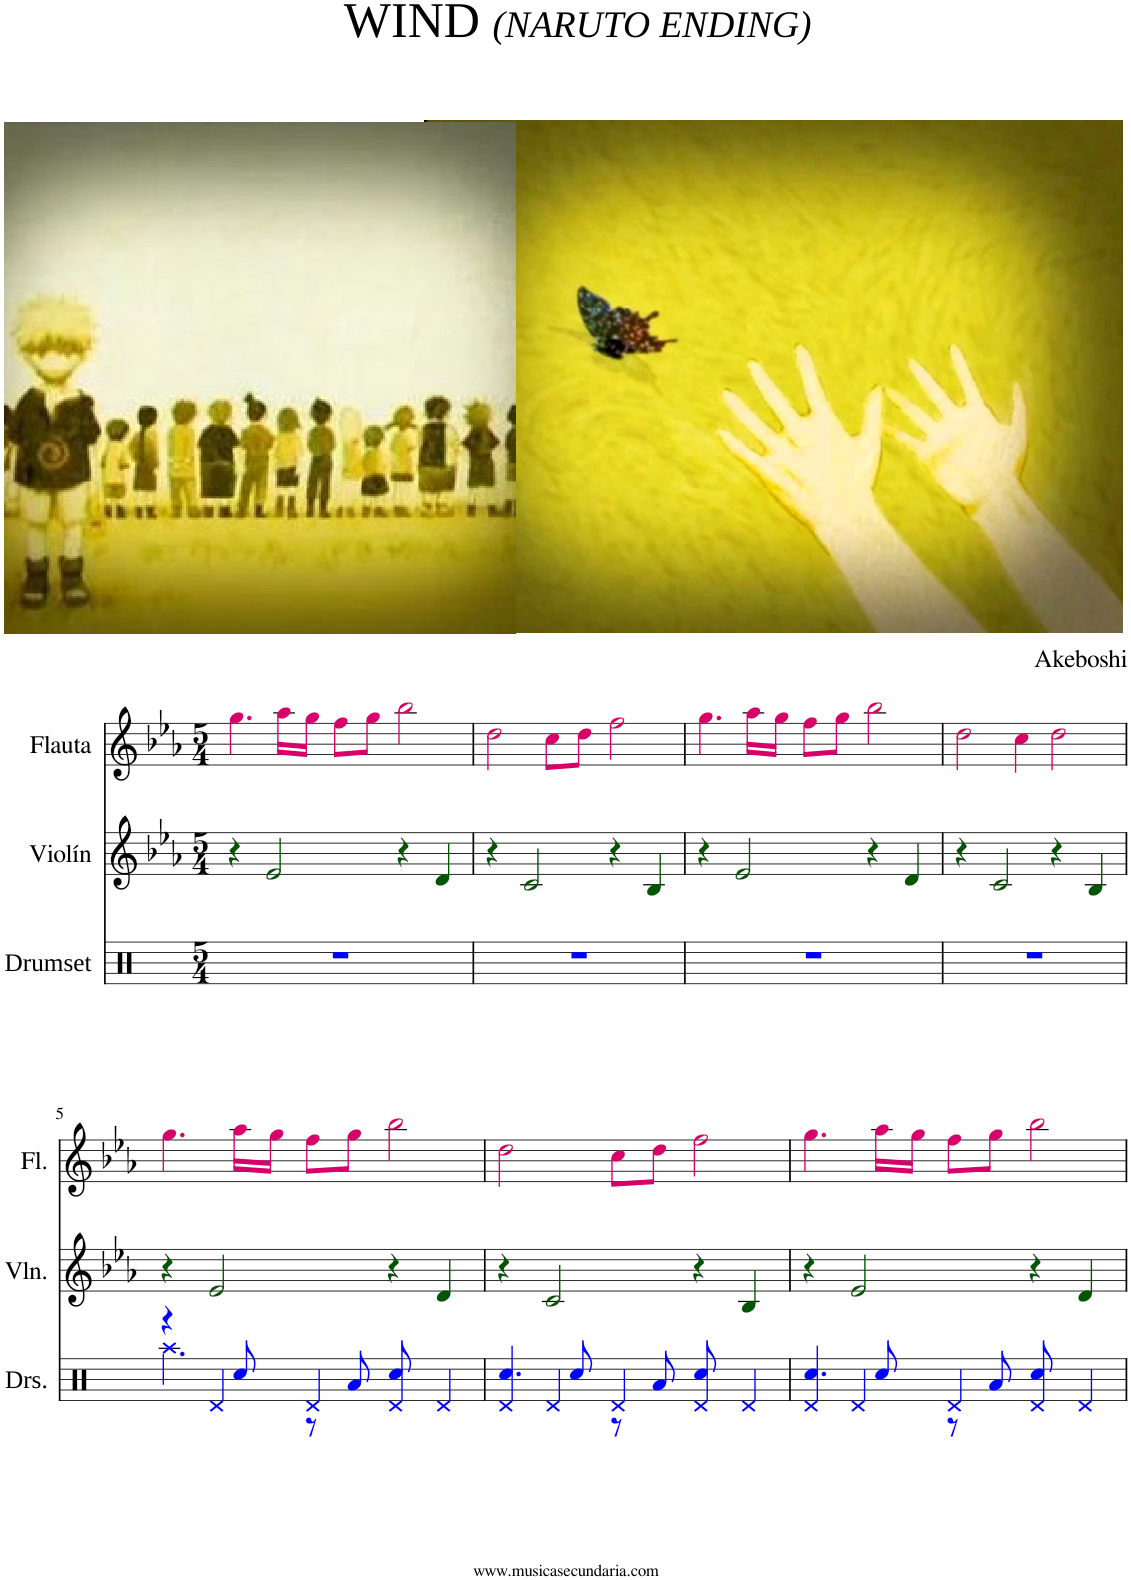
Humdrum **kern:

**kern	**kern	**kern
*part3	*part2	*part1
*staff3	*staff2	*staff1
*I"Drumset	*I"Violín	*I"Flauta
*I'Drs.	*I'Vln.	*I'Fl.
*clefX	*clefG2	*clefG2
*k[b-e-a-]	*k[b-e-a-]	*k[b-e-a-]
*M5/4	*M5/4	*M5/4
=1	=1	=1
4%5r	4r	4.ggi\
.	2e-j/	.
.	.	16aa-i\LL
.	.	16ggi\JJ
.	.	8ffi\L
.	.	8ggi\J
.	4r	2bb-i\
.	4dj/	.
=2	=2	=2
4%5r	4r	2ddi\
.	2cj/	.
.	.	8cci\L
.	.	8ddi\J
.	4r	2ffi\
.	4B-j/	.
=3	=3	=3
4%5r	4r	4.ggi\
.	2e-j/	.
.	.	16aa-i\LL
.	.	16ggi\JJ
.	.	8ffi\L
.	.	8ggi\J
.	4r	2bb-i\
.	4dj/	.
=4	=4	=4
4%5r	4r	2ddi\
.	2cj/	.
.	.	4cci\
.	4r	2ddi\
.	4B-j/	.
!!LO:LB:g=z
=5	=5	=5
*^	*	*
4r	4.RaaZ\	4r	4.ggi\
4RdZ/	.	2e-j/	.
.	8RccZ/	.	16aa-i\LL
.	.	.	16ggi\JJ
4RdZ/	8r	.	8ffi\L
.	8RaZ/L	.	8ggi\J
4RdZ/	8RccZ/J	4r	2bb-i\
.	4.ryy	.	.
4RdZ/	.	4dj/	.
=6	=6	=6	=6
4RdZ/	4.RccZ/	4r	2ddi\
4RdZ/	.	2cj/	.
.	8RccZ/	.	.
4RdZ/	8r	.	8cci\L
.	8RaZ/L	.	8ddi\J
4RdZ/	8RccZ/J	4r	2ffi\
.	4.ryy	.	.
4RdZ/	.	4B-j/	.
=7	=7	=7	=7
4RdZ/	4.RccZ/	4r	4.ggi\
4RdZ/	.	2e-j/	.
.	8RccZ/	.	16aa-i\LL
.	.	.	16ggi\JJ
4RdZ/	8r	.	8ffi\L
.	8RaZ/L	.	8ggi\J
4RdZ/	8RccZ/J	4r	2bb-i\
.	4.ryy	.	.
4RdZ/	.	4dj/	.
*v	*v	*	*
=	=	=
*-	*-	*-
